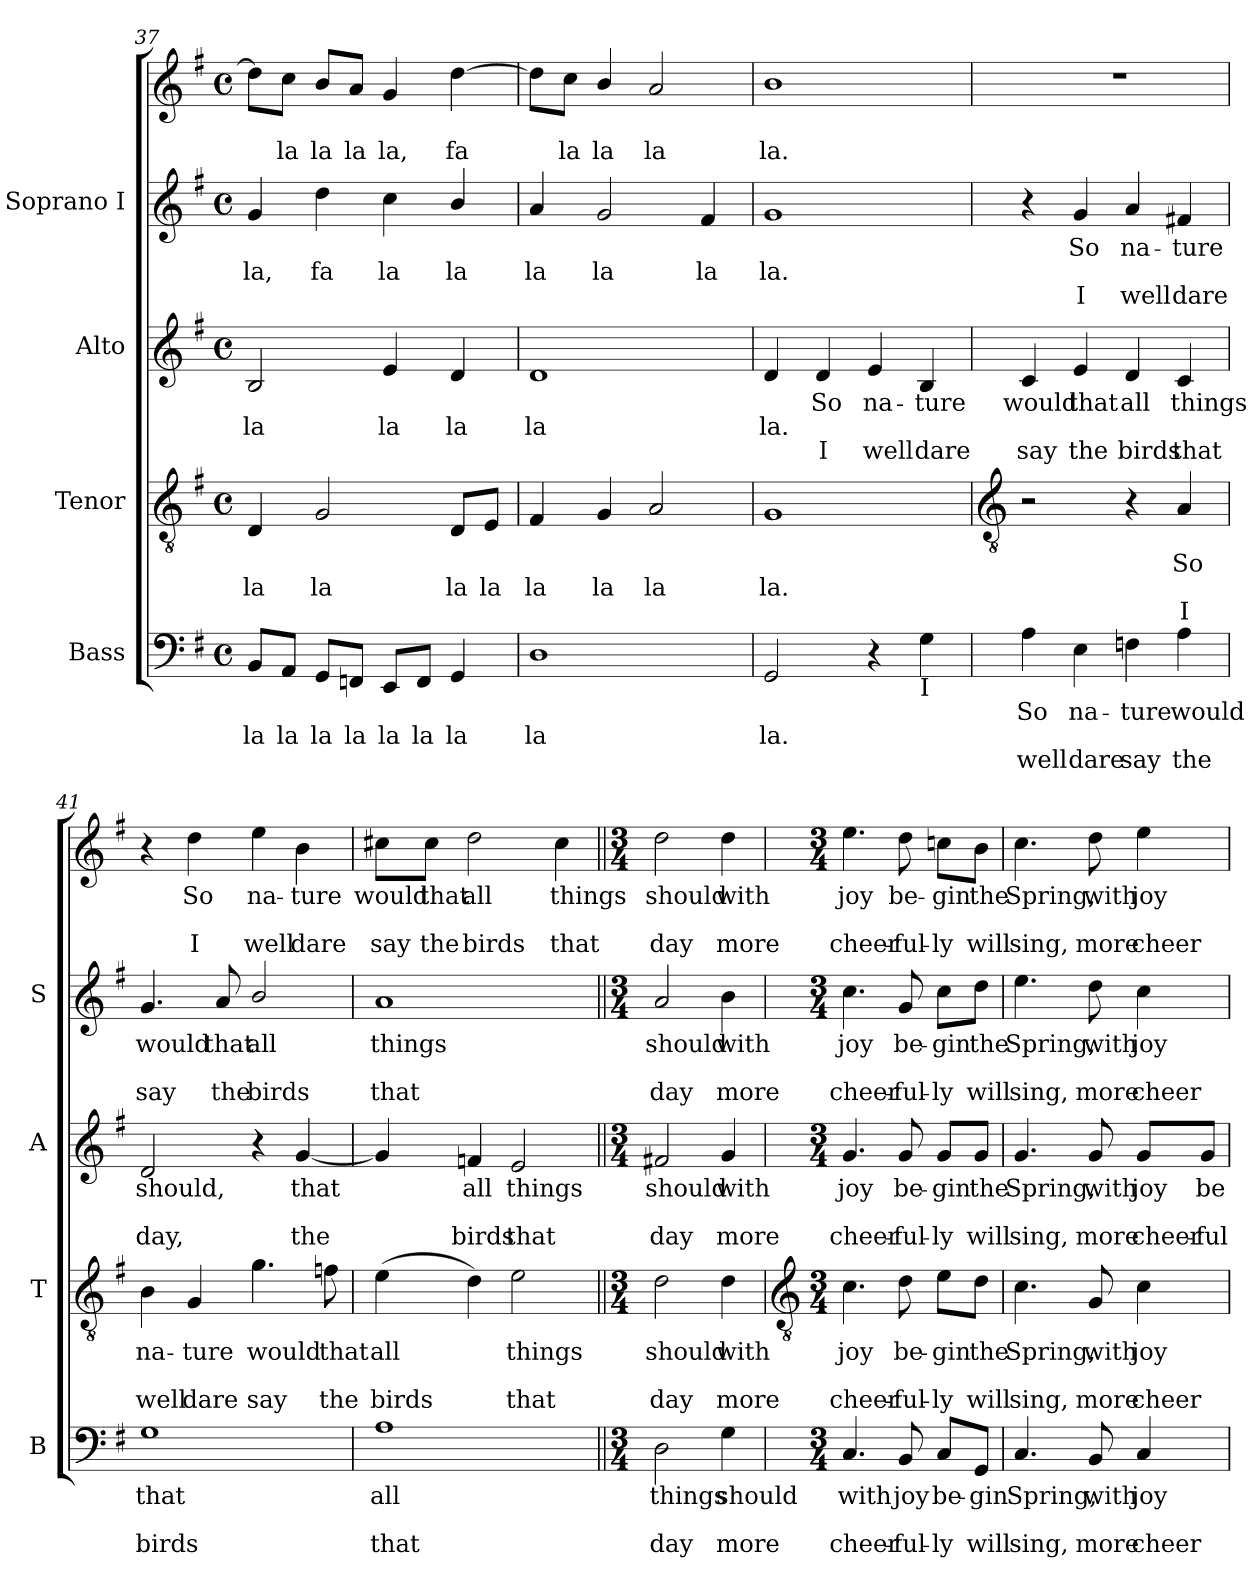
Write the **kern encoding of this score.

**kern	**text	**text	**text	**kern	**text	**text	**text	**kern	**text	**text	**text	**kern	**text	**text	**text	**kern	**text	**text	**text
*part4	*part4	*part4	*part4	*part3	*part3	*part3	*part3	*part2	*part2	*part2	*part2	*part1	*part1	*part1	*part1	*part1	*part1	*part1	*part1
*staff5	*staff5	*staff5	*staff5	*staff4	*staff4	*staff4	*staff4	*staff3	*staff3	*staff3	*staff3	*staff2	*staff2	*staff2	*staff2	*staff1	*staff1	*staff1	*staff1
*I"Bass	*	*	*	*I"Tenor	*	*	*	*I"Alto	*	*	*	*I"Soprano I	*	*	*	*	*	*	*
*I'B	*	*	*	*I'T	*	*	*	*I'A	*	*	*	*I'S	*	*	*	*	*	*	*
*clefF4	*	*	*	*clefGv2	*	*	*	*clefG2	*	*	*	*clefG2	*	*	*	*clefG2	*	*	*
*k[f#]	*	*	*	*k[f#]	*	*	*	*k[f#]	*	*	*	*k[f#]	*	*	*	*k[f#]	*	*	*
*G:	*	*	*	*G:	*	*	*	*G:	*	*	*	*G:	*	*	*	*G:	*	*	*
*M4/4	*	*	*	*M4/4	*	*	*	*M4/4	*	*	*	*M4/4	*	*	*	*M4/4	*	*	*
*met(c)	*	*	*	*met(c)	*	*	*	*met(c)	*	*	*	*met(c)	*	*	*	*met(c)	*	*	*
=37	=37	=37	=37	=37	=37	=37	=37	=37	=37	=37	=37	=37	=37	=37	=37	=37	=37	=37	=37
!	!	!LO:LY:b	!	!	!	!LO:LY:b	!	!	!	!LO:LY:b	!	!	!	!LO:LY:b	!	!	!	!	!
8BB/L	.	la	.	4D	.	la	.	2B	.	la	.	4g	.	la,	.	8dd\L]	.	.	.
!	!	!LO:LY:b	!	!	!	!	!	!	!	!	!	!	!	!	!	!	!	!LO:LY:b	!
8AA/J	.	la	.	.	.	.	.	.	.	.	.	.	.	.	.	8cc\J	.	la	.
!	!	!LO:LY:b	!	!	!	!LO:LY:b	!	!	!	!	!	!	!	!LO:LY:b	!	!	!	!LO:LY:b	!
8GG/L	.	la	.	2G	.	la	.	.	.	.	.	4dd	.	fa	.	8b/L	.	la	.
!	!	!LO:LY:b	!	!	!	!	!	!	!	!	!	!	!	!	!	!	!	!LO:LY:b	!
8FFn/J	.	la	.	.	.	.	.	.	.	.	.	.	.	.	.	8a/J	.	la	.
!	!	!LO:LY:b	!	!	!	!	!	!	!	!LO:LY:b	!	!	!	!LO:LY:b	!	!	!	!LO:LY:b	!
8EE/L	.	la	.	.	.	.	.	4e	.	la	.	4cc	.	la	.	4g	.	la,	.
!	!	!LO:LY:b	!	!	!	!	!	!	!	!	!	!	!	!	!	!	!	!	!
8FF/J	.	la	.	.	.	.	.	.	.	.	.	.	.	.	.	.	.	.	.
!	!	!LO:LY:b	!	!	!	!LO:LY:b	!	!	!	!LO:LY:b	!	!	!	!LO:LY:b	!	!	!	!LO:LY:b	!
4GG	.	la	.	8D/L	.	la	.	4d	.	la	.	4b/	.	la	.	[4dd	.	fa	.
!	!	!	!	!	!	!LO:LY:b	!	!	!	!	!	!	!	!	!	!	!	!	!
.	.	.	.	8E/J	.	la	.	.	.	.	.	.	.	.	.	.	.	.	.
=38	=38	=38	=38	=38	=38	=38	=38	=38	=38	=38	=38	=38	=38	=38	=38	=38	=38	=38	=38
!	!	!LO:LY:b	!	!	!	!LO:LY:b	!	!	!	!LO:LY:b	!	!	!	!LO:LY:b	!	!	!	!	!
1D	.	la	.	4F#	.	la	.	1d	.	la	.	4a	.	la	.	8dd\L]	.	.	.
!	!	!	!	!	!	!	!	!	!	!	!	!	!	!	!	!	!	!LO:LY:b	!
.	.	.	.	.	.	.	.	.	.	.	.	.	.	.	.	8cc\J	.	la	.
!	!	!	!	!	!	!LO:LY:b	!	!	!	!	!	!	!	!LO:LY:b	!	!	!	!LO:LY:b	!
.	.	.	.	4G	.	la	.	.	.	.	.	2g	.	la	.	4b/	.	la	.
!	!	!	!	!	!	!LO:LY:b	!	!	!	!	!	!	!	!	!	!	!	!LO:LY:b	!
.	.	.	.	2A	.	la	.	.	.	.	.	.	.	.	.	2a	.	la	.
!	!	!	!	!	!	!	!	!	!	!	!	!	!	!LO:LY:b	!	!	!	!	!
.	.	.	.	.	.	.	.	.	.	.	.	4f#	.	la	.	.	.	.	.
=39	=39	=39	=39	=39	=39	=39	=39	=39	=39	=39	=39	=39	=39	=39	=39	=39	=39	=39	=39
!	!	!LO:LY:b	!	!	!	!LO:LY:b	!	!	!	!LO:LY:b	!	!	!	!LO:LY:b	!	!	!	!LO:LY:b	!
2GG	.	la.	.	1G	.	la.	.	4d	.	la.	.	1g	.	la.	.	1b	.	la.	.
!	!	!	!	!	!	!	!	!	!LO:LY:b	!	!LO:LY:b	!	!	!	!	!	!	!	!
.	.	.	.	.	.	.	.	4d	So	.	I	.	.	.	.	.	.	.	.
!	!	!	!	!	!	!	!	!	!LO:LY:b	!	!LO:LY:b	!	!	!	!	!	!	!	!
4r	.	.	.	.	.	.	.	4e	na-	.	-well	.	.	.	.	.	.	.	.
!LO:TX:b:t=I	!	!	!	!	!	!	!	!	!	!	!	!	!	!	!	!	!	!	!
!	!	!	!	!	!	!	!	!	!LO:LY:b	!	!LO:LY:b	!	!	!	!	!	!	!	!
4G	.	.	.	.	.	.	.	4B	ture	.	dare	.	.	.	.	.	.	.	.
!!LO:LB:g=z
=40	=40	=40	=40	=40	=40	=40	=40	=40	=40	=40	=40	=40	=40	=40	=40	=40	=40	=40	=40
*	*	*	*	*clefGv2	*	*	*	*	*	*	*	*	*	*	*	*	*	*	*
!	!LO:LY:b	!	!LO:LY:b	!	!	!	!	!	!LO:LY:b	!	!LO:LY:b	!	!	!	!	!	!	!	!
4A	So	.	well	2r	.	.	.	4c	would	.	say	4r	.	.	.	1r	.	.	.
!	!LO:LY:b	!	!LO:LY:b	!	!	!	!	!	!LO:LY:b	!	!LO:LY:b	!	!LO:LY:b	!	!LO:LY:b	!	!	!	!
4E	na-	.	-dare	.	.	.	.	4e	that	.	the	4g	So	.	I	.	.	.	.
!	!LO:LY:b	!	!LO:LY:b	!	!	!	!	!	!LO:LY:b	!	!LO:LY:b	!	!LO:LY:b	!	!LO:LY:b	!	!	!	!
4Fn	ture	.	say	4r	.	.	.	4d	all	.	birds	4a	na-	.	-well	.	.	.	.
!	!LO:LY:b	!	!LO:LY:b	!	!LO:LY:b	!	!LO:LY:b	!	!LO:LY:b	!	!LO:LY:b	!	!LO:LY:b	!	!LO:LY:b	!	!	!	!
4A	would	.	the	4A	So	.	I	4c	things	.	that	4f#X	ture	.	dare	.	.	.	.
=41	=41	=41	=41	=41	=41	=41	=41	=41	=41	=41	=41	=41	=41	=41	=41	=41	=41	=41	=41
!	!LO:LY:b	!	!LO:LY:b	!	!LO:LY:b	!	!LO:LY:b	!	!LO:LY:b	!	!LO:LY:b	!	!LO:LY:b	!	!LO:LY:b	!	!	!	!
1G	that	.	birds	4B	na-	.	-well	2d	should,	.	day,	4.g	would	.	say	4r	.	.	.
!	!	!	!	!	!LO:LY:b	!	!LO:LY:b	!	!	!	!	!	!	!	!	!	!LO:LY:b	!	!LO:LY:b
.	.	.	.	4G	ture	.	dare	.	.	.	.	.	.	.	.	4dd	So	.	I
!	!	!	!	!	!	!	!	!	!	!	!	!	!LO:LY:b	!	!LO:LY:b	!	!	!	!
.	.	.	.	.	.	.	.	.	.	.	.	8a	that	.	the	.	.	.	.
!	!	!	!	!	!LO:LY:b	!	!LO:LY:b	!	!	!	!	!	!LO:LY:b	!	!LO:LY:b	!	!LO:LY:b	!	!LO:LY:b
.	.	.	.	4.g	would	.	say	4r	.	.	.	2b/	all	.	birds	4ee	na-	.	-well
!	!	!	!	!	!	!	!	!	!LO:LY:b	!	!LO:LY:b	!	!	!	!	!	!LO:LY:b	!	!LO:LY:b
.	.	.	.	.	.	.	.	[4g	that	.	the	.	.	.	.	4b	ture	.	dare
!	!	!	!	!	!LO:LY:b	!	!LO:LY:b	!	!	!	!	!	!	!	!	!	!	!	!
.	.	.	.	8fn	that	.	the	.	.	.	.	.	.	.	.	.	.	.	.
=42	=42	=42	=42	=42	=42	=42	=42	=42	=42	=42	=42	=42	=42	=42	=42	=42	=42	=42	=42
!	!LO:LY:b	!	!LO:LY:b	!	!LO:LY:b	!	!LO:LY:b	!	!	!	!	!	!LO:LY:b	!	!LO:LY:b	!	!LO:LY:b	!	!LO:LY:b
1A	all	.	that	(>4e	all	.	birds	4g]	.	.	.	1a	things	.	that	8cc#X\L	would	.	say
!	!	!	!	!	!	!	!	!	!	!	!	!	!	!	!	!	!LO:LY:b	!	!LO:LY:b
.	.	.	.	.	.	.	.	.	.	.	.	.	.	.	.	8cc#\J	that	.	the
!	!	!	!	!	!	!	!	!	!LO:LY:b	!	!LO:LY:b	!	!	!	!	!	!LO:LY:b	!	!LO:LY:b
.	.	.	.	4d)	.	.	.	4fn	all	.	birds	.	.	.	.	2dd	all	.	birds
!	!	!	!	!	!LO:LY:b	!	!LO:LY:b	!	!LO:LY:b	!	!LO:LY:b	!	!	!	!	!	!	!	!
.	.	.	.	2e	things	.	that	2e	things	.	that	.	.	.	.	.	.	.	.
!	!	!	!	!	!	!	!	!	!	!	!	!	!	!	!	!	!LO:LY:b	!	!LO:LY:b
.	.	.	.	.	.	.	.	.	.	.	.	.	.	.	.	4cc#	things	.	that
=43||	=43||	=43||	=43||	=43||	=43||	=43||	=43||	=43||	=43||	=43||	=43||	=43||	=43||	=43||	=43||	=43||	=43||	=43||	=43||
*M3/4	*	*	*	*M3/4	*	*	*	*M3/4	*	*	*	*M3/4	*	*	*	*M3/4	*	*	*
!	!LO:LY:b	!	!LO:LY:b	!	!LO:LY:b	!	!LO:LY:b	!	!LO:LY:b	!	!LO:LY:b	!	!LO:LY:b	!	!LO:LY:b	!	!LO:LY:b	!	!LO:LY:b
2D	things	.	day	2d	should	.	day	2f#X	should	.	day	2a	should	.	day	2dd	should	.	day
!	!LO:LY:b	!	!LO:LY:b	!	!LO:LY:b	!	!LO:LY:b	!	!LO:LY:b	!	!LO:LY:b	!	!LO:LY:b	!	!LO:LY:b	!	!LO:LY:b	!	!LO:LY:b
4G	should	.	more	4d	with	.	more	4g	with	.	more	4b	with	.	more	4dd	with	.	more
!!LO:LB:g=z
=44	=44	=44	=44	=44	=44	=44	=44	=44	=44	=44	=44	=44	=44	=44	=44	=44	=44	=44	=44
*	*	*	*	*clefGv2	*	*	*	*	*	*	*	*	*	*	*	*	*	*	*
*M3/4	*	*	*	*M3/4	*	*	*	*M3/4	*	*	*	*M3/4	*	*	*	*M3/4	*	*	*
!	!LO:LY:b	!	!LO:LY:b	!	!LO:LY:b	!	!LO:LY:b	!	!LO:LY:b	!	!LO:LY:b	!	!LO:LY:b	!	!LO:LY:b	!	!LO:LY:b	!	!LO:LY:b
4.C	with	.	cheer-	4.c	joy	.	cheer-	4.g	joy	.	cheer-	4.cc	joy	.	cheer-	4.ee	joy	.	cheer-
!	!LO:LY:b	!	!LO:LY:b	!	!LO:LY:b	!	!LO:LY:b	!	!LO:LY:b	!	!LO:LY:b	!	!LO:LY:b	!	!LO:LY:b	!	!LO:LY:b	!	!LO:LY:b
8BB	-joy	.	ful-	8d	-be-	.	-ful-	8g	-be-	.	-ful-	8g	-be-	.	-ful-	8dd	-be-	.	-ful-
!	!LO:LY:b	!	!LO:LY:b	!	!LO:LY:b	!	!LO:LY:b	!	!LO:LY:b	!	!LO:LY:b	!	!LO:LY:b	!	!LO:LY:b	!	!LO:LY:b	!	!LO:LY:b
8C/L	-be-	.	-ly	8e\L	-gin	.	ly	8g/L	-gin	.	ly	8cc\L	-gin	.	ly	8ccn\L	-gin	.	ly
!	!LO:LY:b	!	!LO:LY:b	!	!LO:LY:b	!	!LO:LY:b	!	!LO:LY:b	!	!LO:LY:b	!	!LO:LY:b	!	!LO:LY:b	!	!LO:LY:b	!	!LO:LY:b
8GG/J	gin	.	will	8d\J	the	.	will	8g/J	the	.	will	8dd\J	the	.	will	8b\J	the	.	will
=45	=45	=45	=45	=45	=45	=45	=45	=45	=45	=45	=45	=45	=45	=45	=45	=45	=45	=45	=45
!	!LO:LY:b	!	!LO:LY:b	!	!LO:LY:b	!	!LO:LY:b	!	!LO:LY:b	!	!LO:LY:b	!	!LO:LY:b	!	!LO:LY:b	!	!LO:LY:b	!	!LO:LY:b
4.C	Spring,	.	sing,	4.c	Spring,	.	sing,	4.g	Spring,	.	sing,	4.ee	-Spring,	.	sing,	4.cc	Spring,	.	sing,
!	!LO:LY:b	!	!LO:LY:b	!	!LO:LY:b	!	!LO:LY:b	!	!LO:LY:b	!	!LO:LY:b	!	!LO:LY:b	!	!LO:LY:b	!	!LO:LY:b	!	!LO:LY:b
8BB	with	.	more	8G	with	.	more	8g	with	.	more	8dd	with	.	more	8dd	with	.	more
!	!LO:LY:b	!	!LO:LY:b	!	!LO:LY:b	!	!LO:LY:b	!	!LO:LY:b	!	!LO:LY:b	!	!LO:LY:b	!	!LO:LY:b	!	!LO:LY:b	!	!LO:LY:b
4C	joy	.	cheer-	4c	joy	.	cheer-	8g/L	joy	.	cheer-	4cc	joy	.	cheer-	4ee	joy	.	cheer-
!	!	!	!	!	!	!	!	!	!LO:LY:b	!	!LO:LY:b	!	!	!	!	!	!	!	!
.	.	.	.	.	.	.	.	8g/J	-be-	.	-ful-	.	.	.	.	.	.	.	.
=	=	=	=	=	=	=	=	=	=	=	=	=	=	=	=	=	=	=	=
*-	*-	*-	*-	*-	*-	*-	*-	*-	*-	*-	*-	*-	*-	*-	*-	*-	*-	*-	*-
